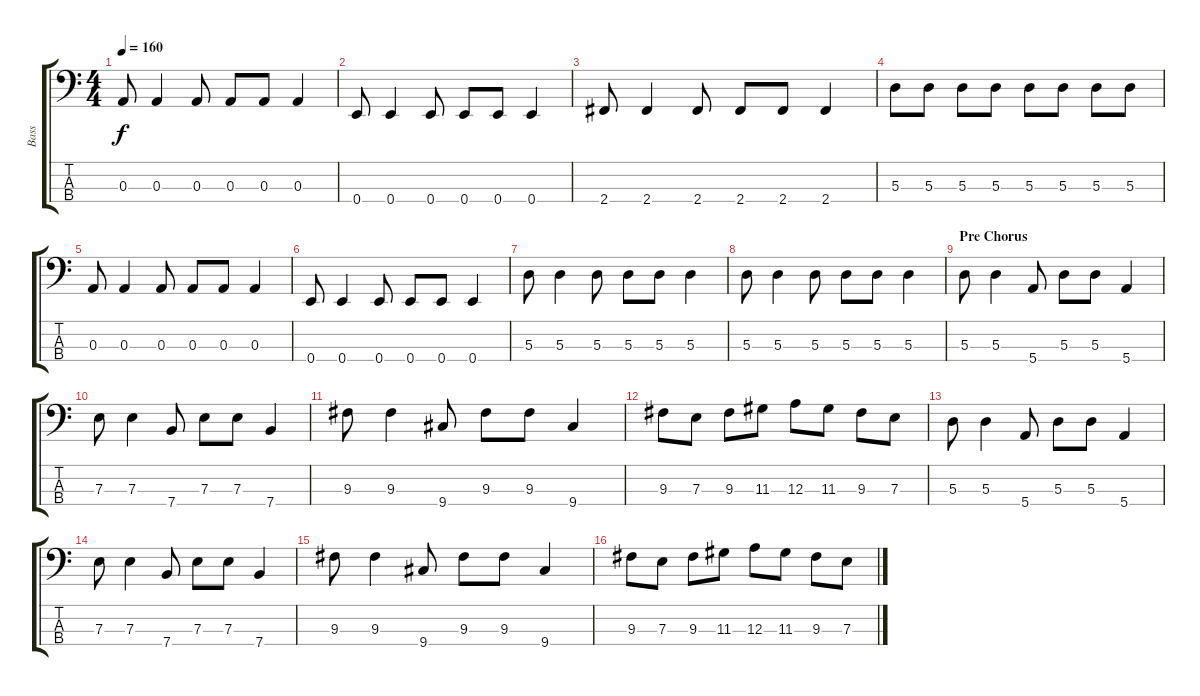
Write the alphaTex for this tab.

\track ("Bass" "Bass") {instrument electricbasspick}
\staff {score tabs}
\tuning (G2 D2 A1 E1) {hide}
\ts (4 4)
\tempo 160
\clef f4
\ks c
0.3.8{dy f} 0.3.4 0.3.8 0.3.8 0.3.8 0.3.4 |
0.4.8 0.4.4 0.4.8 0.4.8 0.4.8 0.4.4 |
2.4.8 2.4.4 2.4.8 2.4.8 2.4.8 2.4.4 |
5.3.8 5.3.8 5.3.8 5.3.8 5.3.8 5.3.8 5.3.8 5.3.8 |
0.3.8 0.3.4 0.3.8 0.3.8 0.3.8 0.3.4 |
0.4.8 0.4.4 0.4.8 0.4.8 0.4.8 0.4.4 |
5.3.8 5.3.4 5.3.8 5.3.8 5.3.8 5.3.4 |
5.3.8 5.3.4 5.3.8 5.3.8 5.3.8 5.3.4 |
\section ("" "Pre Chorus")
5.3.8 5.3.4 5.4.8 5.3.8 5.3.8 5.4.4 |
7.3.8 7.3.4 7.4.8 7.3.8 7.3.8 7.4.4 |
9.3.8 9.3.4 9.4.8 9.3.8 9.3.8 9.4.4 |
9.3.8 7.3.8 9.3.8 11.3.8 12.3.8 11.3.8 9.3.8 7.3.8 |
5.3.8 5.3.4 5.4.8 5.3.8 5.3.8 5.4.4 |
7.3.8 7.3.4 7.4.8 7.3.8 7.3.8 7.4.4 |
9.3.8 9.3.4 9.4.8 9.3.8 9.3.8 9.4.4 |
9.3.8 7.3.8 9.3.8 11.3.8 12.3.8 11.3.8 9.3.8 7.3.8
